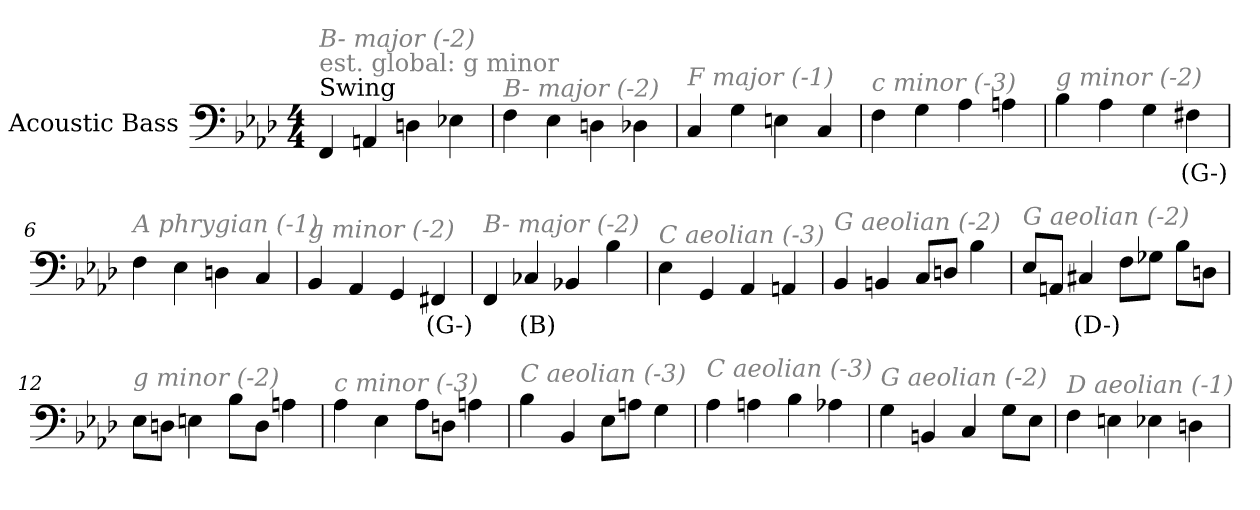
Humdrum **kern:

**kern	**text
*part1	*part1
*staff1	*staff1
*I"Acoustic Bass	*
*clefF4	*
*ITrd7c12	*
*k[b-e-a-d-]	*
*A-:	*
*M4/4	*
*MM121	*
=1	=1
!LO:TX:a:t=Swing	!
!LO:TX:a:color=#808080:t=est. global&colon; g minor	!
!LO:TX:i:color=#808080:t=B- major (-2)	!
4FFF	.
4AAAn	.
4DDn	.
4EE-X	.
=2	=2
!LO:TX:i:color=#808080:t=B- major (-2)	!
4FF	.
4EE-	.
4DDn	.
4DD-X	.
=3	=3
!LO:TX:i:color=#808080:t=F major (-1)	!
4CC	.
4GG	.
4EEn	.
4CC	.
=4	=4
!LO:TX:i:color=#808080:t=c minor (-3)	!
4FF	.
4GG	.
4AA-	.
4AAn	.
=5	=5
!LO:TX:i:color=#808080:t=g minor (-2)	!
4BB-	.
4AA-	.
4GG	.
4FF#Xi	(G-)
=6	=6
!LO:TX:i:color=#808080:t=A phrygian (-1)	!
4FF	.
4EE-	.
4DDn	.
4CC	.
=7	=7
!LO:TX:i:color=#808080:t=g minor (-2)	!
4BBB-	.
4AAA-	.
4GGG	.
4FFF#Xi	(G-)
=8	=8
!LO:TX:i:color=#808080:t=B- major (-2)	!
4FFF	.
4CC-Xi	(B)
4BBB-X	.
4BB-	.
=9	=9
!LO:TX:i:color=#808080:t=C aeolian (-3)	!
4EE-	.
4GGG	.
4AAA-	.
4AAAn	.
=10	=10
!LO:TX:i:color=#808080:t=G aeolian (-2)	!
4BBB-	.
4BBBn	.
8CCL	.
8DDnJ	.
4BB-	.
=11	=11
!LO:TX:i:color=#808080:t=G aeolian (-2)	!
8EE-L	.
8AAAnJ	.
4CC#Xi	(D-)
8FFL	.
8GG-XJ	.
8BB-L	.
8DDnJ	.
=12	=12
!LO:TX:i:color=#808080:t=g minor (-2)	!
8EE-L	.
8DDnJ	.
4EEn	.
8BB-L	.
8DDJ	.
4AAn	.
=13	=13
!LO:TX:i:color=#808080:t=c minor (-3)	!
4AA-	.
4EE-	.
8AA-L	.
8DDnJ	.
4AAn	.
=14	=14
!LO:TX:i:color=#808080:t=C aeolian (-3)	!
4BB-	.
4BBB-	.
8EE-L	.
8AAnJ	.
4GG	.
=15	=15
!LO:TX:i:color=#808080:t=C aeolian (-3)	!
4AA-	.
4AAn	.
4BB-	.
4AA-X	.
=16	=16
!LO:TX:i:color=#808080:t=G aeolian (-2)	!
4GG	.
4BBBn	.
4CC	.
8GGL	.
8EE-J	.
=17	=17
!LO:TX:i:color=#808080:t=D aeolian (-1)	!
4FF	.
4EEn	.
4EE-X	.
4DDn	.
=	=
*-	*-
